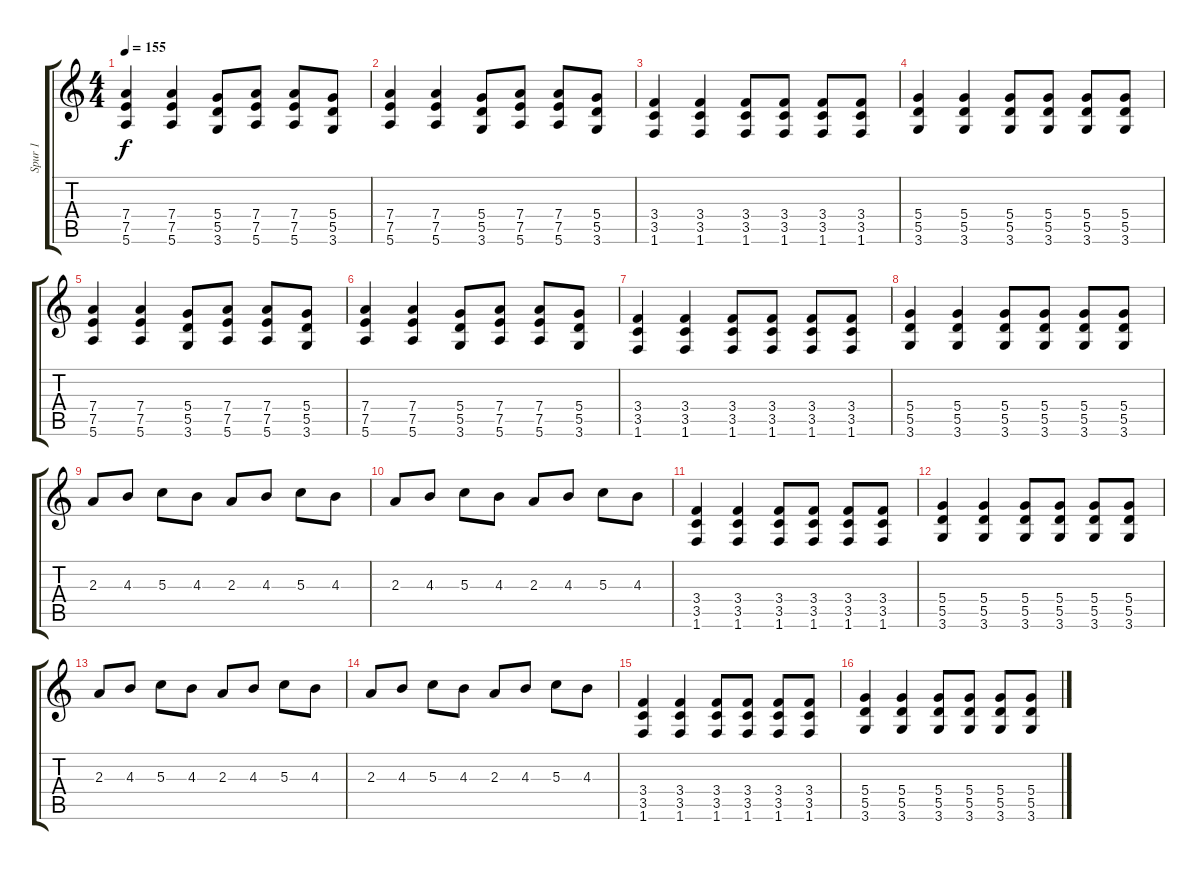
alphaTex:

\track ("Spur 1" "Spur 1") {instrument distortionguitar}
\staff {score tabs}
\tuning (E4 B3 G3 D3 A2 E2) {hide}
\ts (4 4)
\tempo 155
\clef g2
\ks c
(7.4 7.5 5.6).4{dy f} (7.4 7.5 5.6).4 (5.4 5.5 3.6).8 (7.4 7.5 5.6).8 (7.4 7.5 5.6).8 (5.4 5.5 3.6).8 |
(7.4 7.5 5.6).4 (7.4 7.5 5.6).4 (5.4 5.5 3.6).8 (7.4 7.5 5.6).8 (7.4 7.5 5.6).8 (5.4 5.5 3.6).8 |
(3.4 3.5 1.6).4 (3.4 3.5 1.6).4 (3.4 3.5 1.6).8 (3.4 3.5 1.6).8 (3.4 3.5 1.6).8 (3.4 3.5 1.6).8 |
(5.4 5.5 3.6).4 (5.4 5.5 3.6).4 (5.4 5.5 3.6).8 (5.4 5.5 3.6).8 (5.4 5.5 3.6).8 (5.4 5.5 3.6).8 |
(7.4 7.5 5.6).4 (7.4 7.5 5.6).4 (5.4 5.5 3.6).8 (7.4 7.5 5.6).8 (7.4 7.5 5.6).8 (5.4 5.5 3.6).8 |
(7.4 7.5 5.6).4 (7.4 7.5 5.6).4 (5.4 5.5 3.6).8 (7.4 7.5 5.6).8 (7.4 7.5 5.6).8 (5.4 5.5 3.6).8 |
(3.4 3.5 1.6).4 (3.4 3.5 1.6).4 (3.4 3.5 1.6).8 (3.4 3.5 1.6).8 (3.4 3.5 1.6).8 (3.4 3.5 1.6).8 |
(5.4 5.5 3.6).4 (5.4 5.5 3.6).4 (5.4 5.5 3.6).8 (5.4 5.5 3.6).8 (5.4 5.5 3.6).8 (5.4 5.5 3.6).8 |
2.3.8 4.3.8 5.3.8 4.3.8 2.3.8 4.3.8 5.3.8 4.3.8 |
2.3.8 4.3.8 5.3.8 4.3.8 2.3.8 4.3.8 5.3.8 4.3.8 |
(3.4 3.5 1.6).4 (3.4 3.5 1.6).4 (3.4 3.5 1.6).8 (3.4 3.5 1.6).8 (3.4 3.5 1.6).8 (3.4 3.5 1.6).8 |
(5.4 5.5 3.6).4 (5.4 5.5 3.6).4 (5.4 5.5 3.6).8 (5.4 5.5 3.6).8 (5.4 5.5 3.6).8 (5.4 5.5 3.6).8 |
2.3.8 4.3.8 5.3.8 4.3.8 2.3.8 4.3.8 5.3.8 4.3.8 |
2.3.8 4.3.8 5.3.8 4.3.8 2.3.8 4.3.8 5.3.8 4.3.8 |
(3.4 3.5 1.6).4 (3.4 3.5 1.6).4 (3.4 3.5 1.6).8 (3.4 3.5 1.6).8 (3.4 3.5 1.6).8 (3.4 3.5 1.6).8 |
(5.4 5.5 3.6).4 (5.4 5.5 3.6).4 (5.4 5.5 3.6).8 (5.4 5.5 3.6).8 (5.4 5.5 3.6).8 (5.4 5.5 3.6).8
